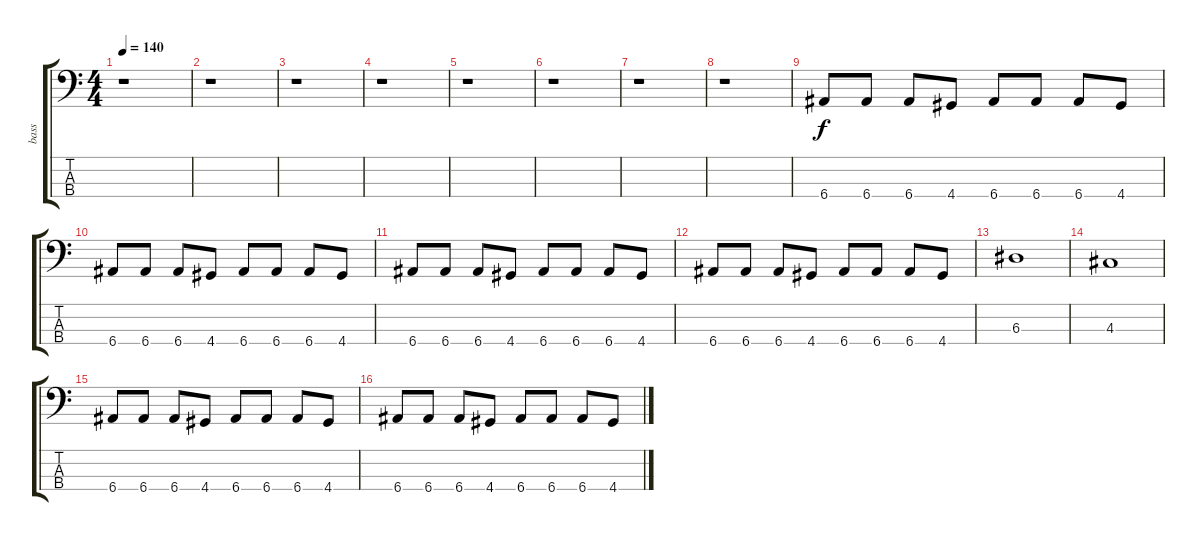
\track ("bass" "bass") {instrument electricbassfinger}
\staff {score tabs}
\tuning (G2 D2 A1 E1) {hide}
\ts (4 4)
\tempo 140
\clef f4
\ks c
r.1{dy f instrument electricbassfinger} |
r.1 |
r.1 |
r.1 |
r.1 |
r.1 |
r.1 |
r.1 |
6.4.8 6.4.8 6.4.8 4.4.8 6.4.8 6.4.8 6.4.8 4.4.8 |
6.4.8 6.4.8 6.4.8 4.4.8 6.4.8 6.4.8 6.4.8 4.4.8 |
6.4.8 6.4.8 6.4.8 4.4.8 6.4.8 6.4.8 6.4.8 4.4.8 |
6.4.8 6.4.8 6.4.8 4.4.8 6.4.8 6.4.8 6.4.8 4.4.8 |
6.3.1 |
4.3.1 |
6.4.8 6.4.8 6.4.8 4.4.8 6.4.8 6.4.8 6.4.8 4.4.8 |
6.4.8 6.4.8 6.4.8 4.4.8 6.4.8 6.4.8 6.4.8 4.4.8
